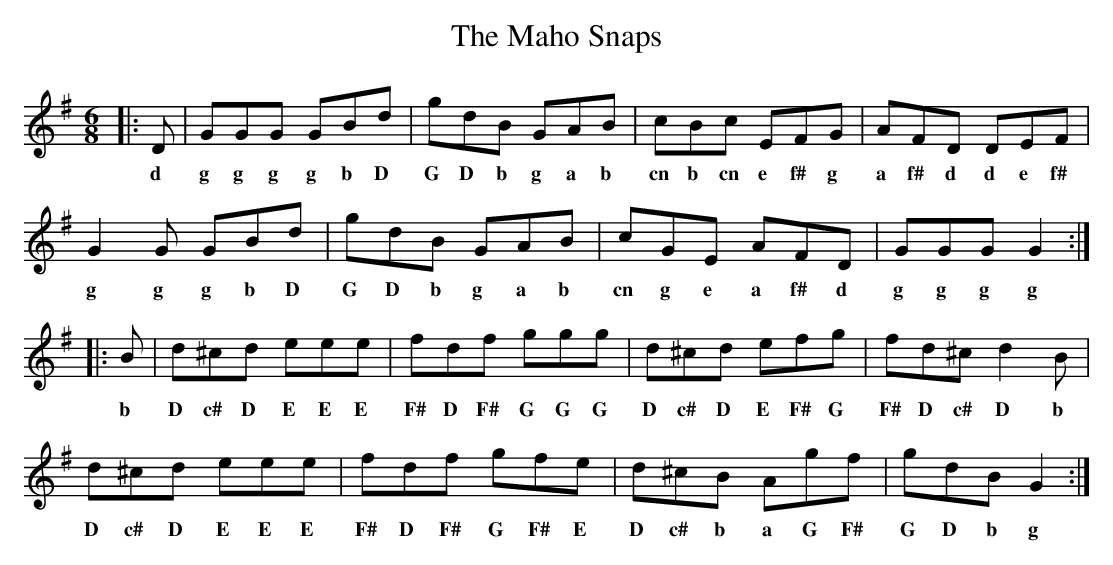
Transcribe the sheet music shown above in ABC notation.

X:1
T:Maho Snaps, The
M:6/8
L:1/8
K:G
|:D|GGG GBd|gdB GAB|cBc EFG|AFD DEF|
w:d g g g g b D G D b g a b cn b cn e f# g a f# d d e f# g g g b D
G2G GBd|gdB GAB|cGE AFD|GGG G2:|
w:g g g b D G D b g a b cn g e a f# d g g g g
|:B|d^cd eee|fdf ggg|d^cd efg|fd^c d2B|
w:b D c# D E E E F# D F# G G G D c# D E F# G F# D c# D b
d^cd eee|fdf gfe|d^cB Agf|gdB G2:|
w:D c# D E E E F# D F# G F# E D c# b a G F# G D b g
